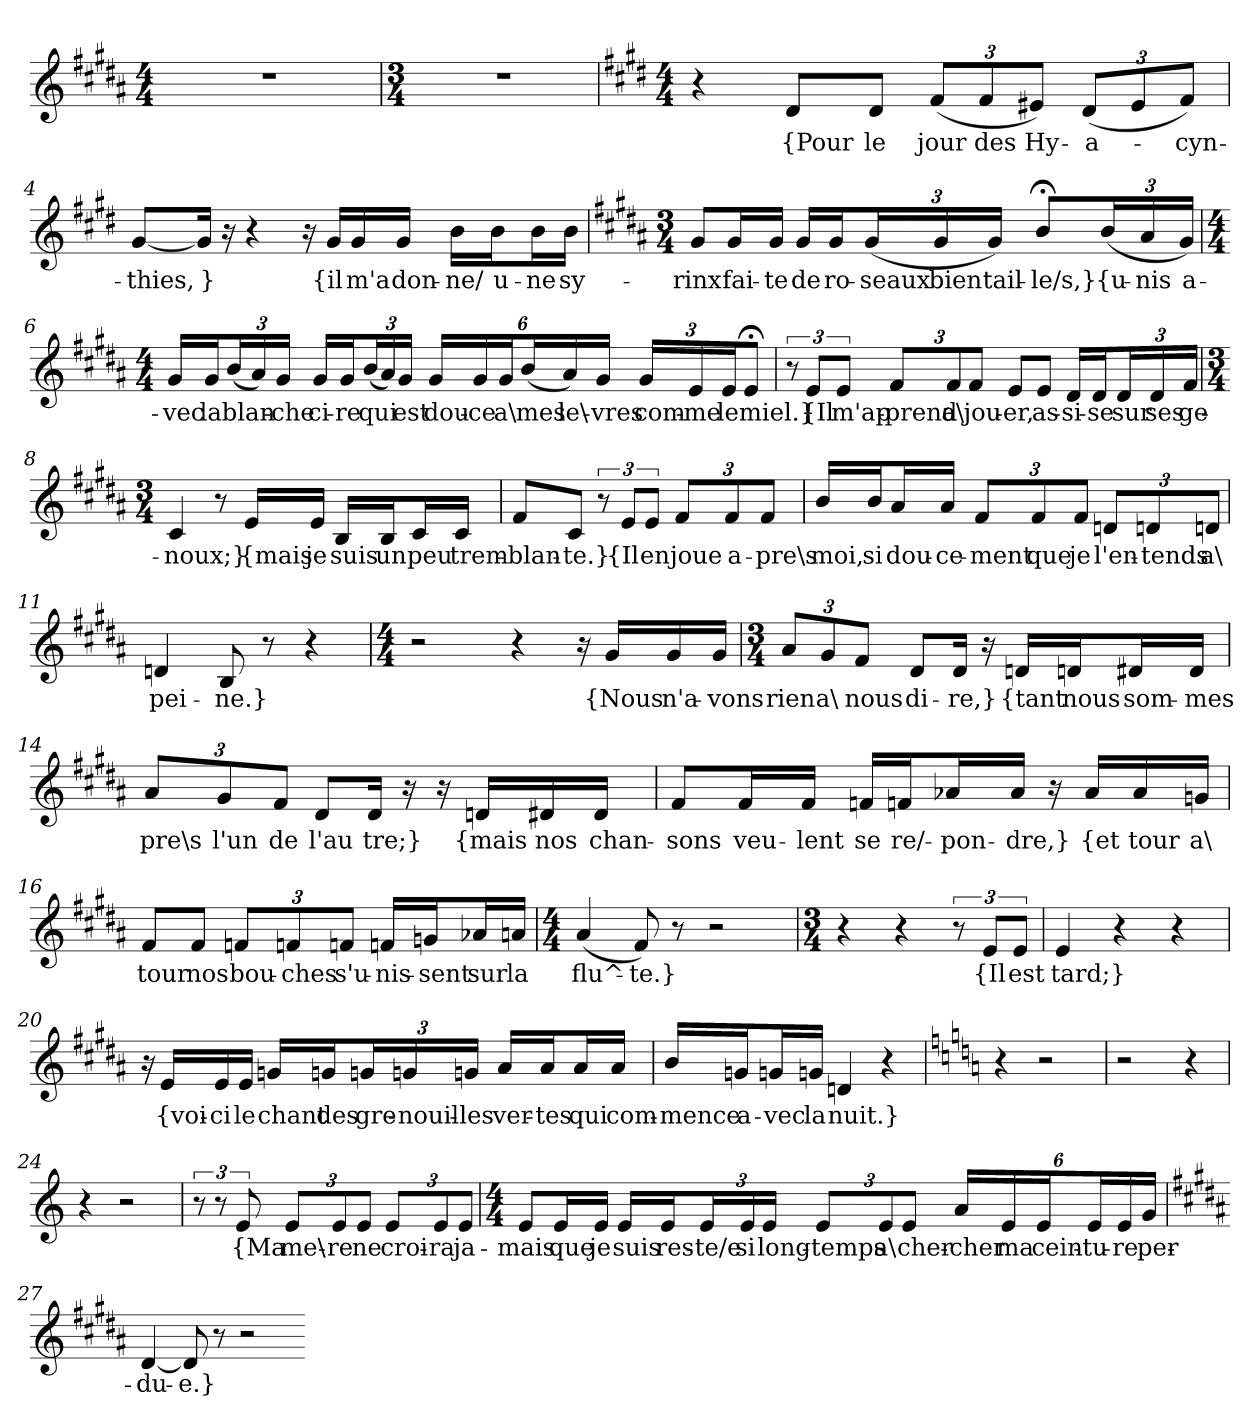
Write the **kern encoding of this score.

**kern	**text
*part1	*part1
*staff1	*staff1
*clefG2	*
*k[f#c#g#d#a#]	*
*M4/4	*
=1	=1
1r	.
=2	=2
*M3/4	*
2.r	.
=3	=3
*k[f#c#g#d#]	*
*M4/4	*
4r	.
8d#/L	{Pour
8d#/J	le
(12f#/L	jour
12f#/	des
12e#X/J)	Hy-
(12d#/L	-a-
12e#/	.
12f#/J)	-cyn-
=4	=4
[8g#/L	-thies,
16g#/Jk]	}
16r	.
4r	.
16r	.
16g#/LL	{il
16g#/	m'a
16g#/JJ	don-
16b\LL	-ne/
16b\J	u-
16b\L	-ne
16b\JJ	sy-
=5	=5
*k[f#c#g#d#a#]	*
*M3/4	*
8g#/L	-rinx
16g#/L	fai-
16g#/JJ	-te
16g#/LL	de
16g#/J	ro-
(24g#/L	-seaux
24g#/	bien
24g#/JJ)	tail-
8b;</L	-le/s,}
(24b/L	{u-
24a#/	-nis
24g#/JJ)	a-
=6	=6
*M4/4	*
16g#/LL	-vec
16g#/J	la
(24b/L	blan-
24a#/)	.
24g#/JJ	-che
16g#/LL	ci-
16g#/J	-re
(24b/L	qui
24a#/)	.
24g#/JJ	est
24g#/LL	dou-
24g#/	-ce
24g#/J	a\
(24b/L	mes
24a#/)	le\-
24g#/JJ	-vres
24g#/LL	com-
24e/	-me
24e/J	le
8e;</J	miel.}
=7	=7
12r	.
12e/L	{Il
12e/J	-m'ap-
12f#/L	-prend
12f#/	a\
12f#/J	jou-
8e/L	-er,
8e/J	as-
16d#/LL	-si-
16d#/J	-se
24d#/L	sur
24d#/	ses
24f#/JJ	ge-
=8	=8
*M3/4	*
4c#	-noux;}
8r	.
16e/LL	{mais
16e/JJ	je
16B/LL	suis
16B/J	un
16c#/L	peu
16c#/JJ	trem-
=9	=9
8f#/L	-blan-
8c#/J	-te.}
12r	.
12e/L	{Il
12e/J	en
12f#/L	joue
12f#/	a-
12f#/J	-pre\s
=10	=10
16b/LL	moi,
16b/J	si
16a#/L	dou-
16a#/JJ	-ce-
12f#/L	-ment
12f#/	que
12f#/J	je
12dn/L	l'en-
12dn/	-tends
12dn/J	a\
=11	=11
4dn	pei-
8B	-ne.}
8r	.
4r	.
=12	=12
*M4/4	*
2r	.
4r	.
16r	.
16g#/LL	{Nous
16g#/	n'a-
16g#/JJ	-vons
=13	=13
*M3/4	*
12a#/L	rien
12g#/	a\
12f#/J	nous
8d#/L	di-
16d#/Jk	-re,}
16r	.
16dn/LL	{tant
16dn/J	nous
16d#X/L	som-
16d#/JJ	-mes
=14	=14
12a#/L	pre\s
12g#/	l'un
12f#/J	de
8d#/L	l'au
16d#/Jk	-tre;}
16r	.
16r	.
16dn/LL	{mais
16d#X/	nos
16d#/JJ	chan-
=15	=15
8f#/L	-sons
16f#/L	veu-
16f#/JJ	-lent
16fn/LL	se
16fn/J	re/-
16a-X/L	-pon-
16a-/JJ	-dre,}
16r	.
16a-/LL	{et
16a-/	tour
16gn/JJ	a\
=16	=16
8f#/L	tour
8f#/J	nos
12fn/L	bou-
12fn/	-ches
12fn/J	s'u-
16fn/LL	-nis-
16gn/J	-sent
16a-X/L	sur
16an/JJ	la
=17	=17
*M4/4	*
(4a#	flu^-
8f#)	-te.}
8r	.
2r	.
=18	=18
*M3/4	*
4r	.
4r	.
12r	.
12e/L	{Il
12e/J	est
=19	=19
4e	tard;}
4r	.
4r	.
=20	=20
16r	.
16e/LL	{voi-
16e/	-ci
16e/JJ	le
16gn/LL	chant
16gn/J	des
24gn/L	gre-
24gn/	-nouil-
24gn/JJ	-les
16a#/LL	ver-
16a#/J	-tes
16a#/L	qui
16a#/JJ	com-
=21	=21
16b/LL	-mence
16gn/J	a-
16gn/L	-vec
16gn/JJ	la
4dn	nuit.}
4r	.
=22	=22
*k[]	*
*MM52	*
4r	.
2r	.
=23	=23
2r	.
4r	.
=24	=24
4r	.
2r	.
=25	=25
12r	.
12r	.
12e	{Ma
12e/L	me\-
12e/	-re
12e/J	ne
12e/L	croi-
12e/	-ra
12e/J	ja-
=26	=26
*M4/4	*
8e/L	-mais
16e/L	que
16e/JJ	je
16e/LL	suis
16e/J	res-
24e/L	-te/e
24e/	si
24e/JJ	long-
12e/L	-temps
12e/	a\
12e/J	cher-
24a/LL	-cher
24e/	ma
24e/J	cein-
24e/L	-tu-
24e/	-re
24g/JJ	per-
=27	=27
*k[f#c#g#d#a#]	*
[4d#	-du-
8d#]	-e.}
8r	.
2r	.
=-	=-
*-	*-
